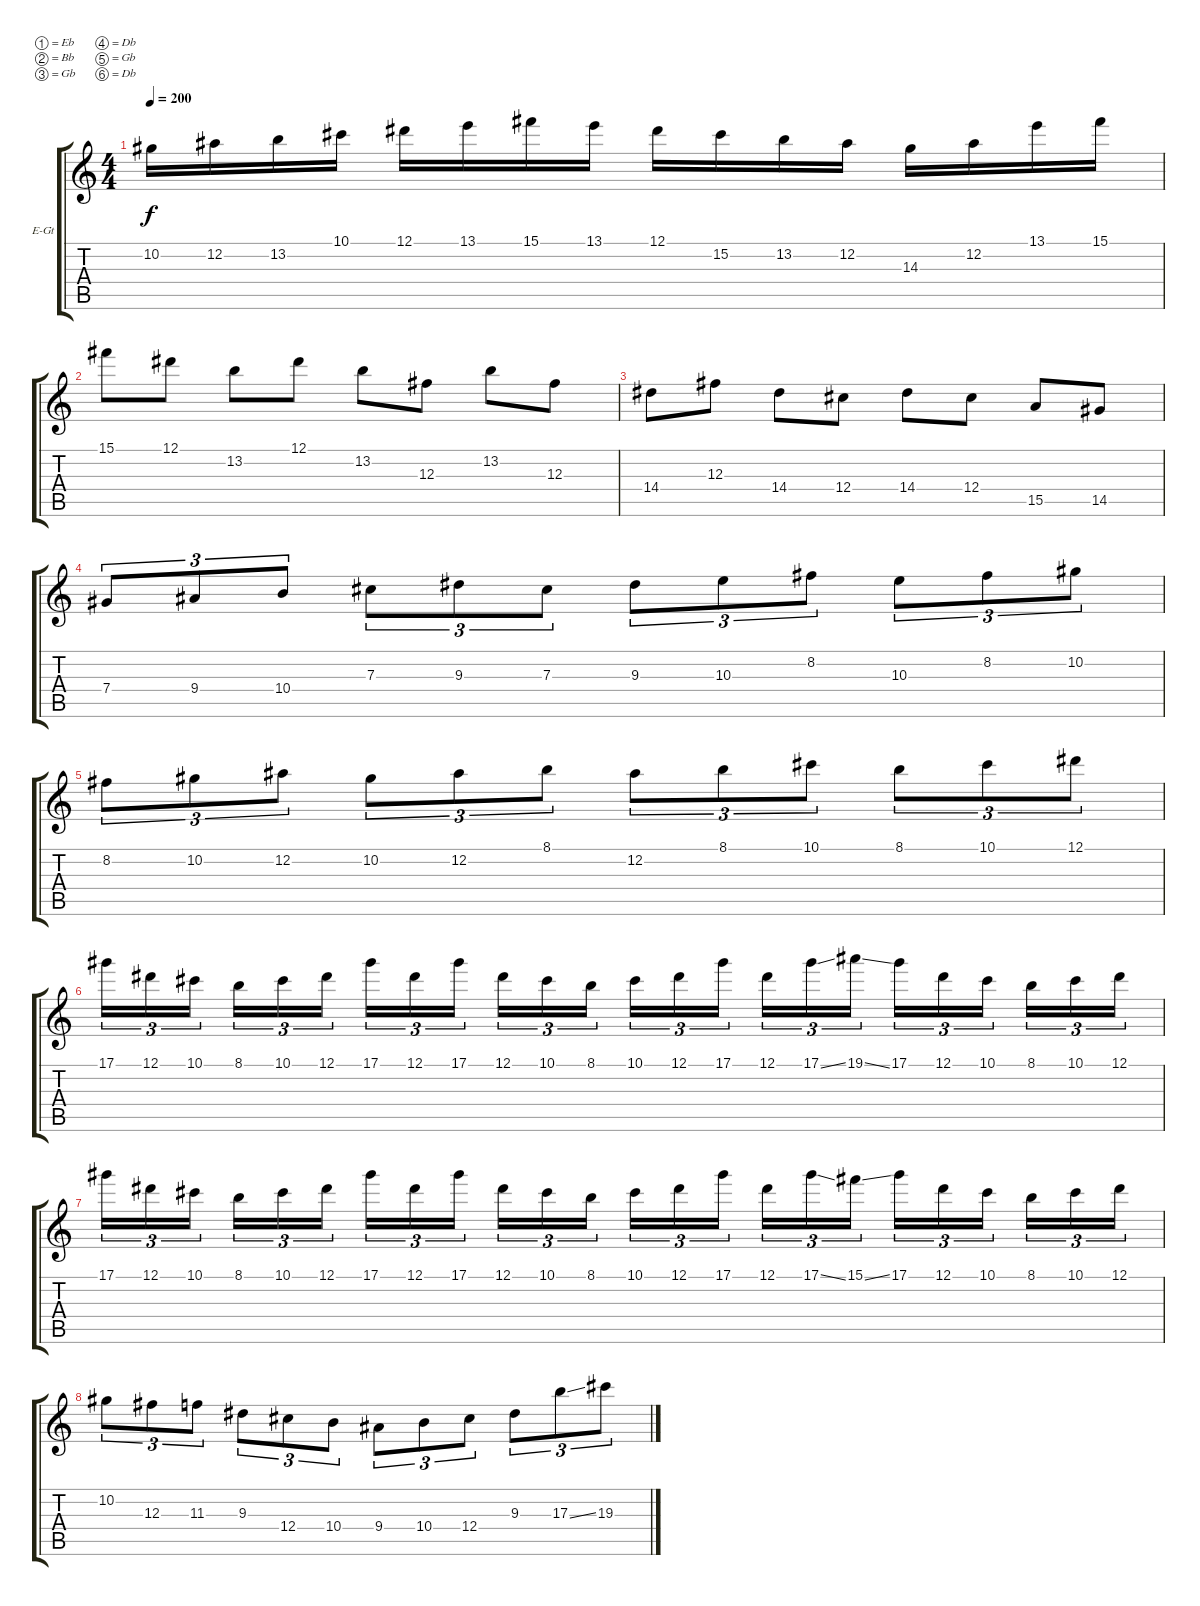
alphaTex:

\bracketExtendMode groupsimilarinstruments
\firstSystemTrackNameOrientation horizontal
\otherSystemsTrackNameOrientation horizontal
\track ("Jake" "E-Gt") {instrument distortionguitar}
\staff {score tabs}
\tuning (Eb4 Bb3 Gb3 Db3 Gb2 Db2)
\ts (4 4)
\tempo 200
\clef g2
\ks c
10.2.16{dy f} 12.2.16 13.2.16 10.1.16 12.1.16 13.1.16 15.1.16 13.1.16 12.1.16 15.2.16 13.2.16 12.2.16 14.3.16 12.2.16 13.1.16 15.1.16 |
15.1.8 12.1.8 13.2.8 12.1.8 13.2.8 12.3.8 13.2.8 12.3.8 |
14.4.8 12.3.8 14.4.8 12.4.8 14.4.8 12.4.8 15.5.8 14.5.8 |
7.4.8{tu (3 2)} 9.4.8{tu (3 2)} 10.4.8{tu (3 2)} 7.3.8{tu (3 2)} 9.3.8{tu (3 2)} 7.3.8{tu (3 2)} 9.3.8{tu (3 2)} 10.3.8{tu (3 2)} 8.2.8{tu (3 2)} 10.3.8{tu (3 2)} 8.2.8{tu (3 2)} 10.2.8{tu (3 2)} |
8.2.8{tu (3 2)} 10.2.8{tu (3 2)} 12.2.8{tu (3 2)} 10.2.8{tu (3 2)} 12.2.8{tu (3 2)} 8.1.8{tu (3 2)} 12.2.8{tu (3 2)} 8.1.8{tu (3 2)} 10.1.8{tu (3 2)} 8.1.8{tu (3 2)} 10.1.8{tu (3 2)} 12.1.8{tu (3 2)} |
17.1.16{tu (3 2)} 12.1.16{tu (3 2)} 10.1.16{tu (3 2)} 8.1.16{tu (3 2)} 10.1.16{tu (3 2)} 12.1.16{tu (3 2)} 17.1.16{tu (3 2)} 12.1.16{tu (3 2)} 17.1.16{tu (3 2)} 12.1.16{tu (3 2)} 10.1.16{tu (3 2)} 8.1.16{tu (3 2)} 10.1.16{tu (3 2)} 12.1.16{tu (3 2)} 17.1.16{tu (3 2)} 12.1.16{tu (3 2)} 17.1{ss}.16{tu (3 2)} 19.1{ss}.16{tu (3 2)} 17.1.16{tu (3 2)} 12.1.16{tu (3 2)} 10.1.16{tu (3 2)} 8.1.16{tu (3 2)} 10.1.16{tu (3 2)} 12.1.16{tu (3 2)} |
17.1.16{tu (3 2)} 12.1.16{tu (3 2)} 10.1.16{tu (3 2)} 8.1.16{tu (3 2)} 10.1.16{tu (3 2)} 12.1.16{tu (3 2)} 17.1.16{tu (3 2)} 12.1.16{tu (3 2)} 17.1.16{tu (3 2)} 12.1.16{tu (3 2)} 10.1.16{tu (3 2)} 8.1.16{tu (3 2)} 10.1.16{tu (3 2)} 12.1.16{tu (3 2)} 17.1.16{tu (3 2)} 12.1.16{tu (3 2)} 17.1{ss}.16{tu (3 2)} 15.1{ss}.16{tu (3 2)} 17.1.16{tu (3 2)} 12.1.16{tu (3 2)} 10.1.16{tu (3 2)} 8.1.16{tu (3 2)} 10.1.16{tu (3 2)} 12.1.16{tu (3 2)} |
10.2.8{tu (3 2)} 12.3.8{tu (3 2)} 11.3.8{tu (3 2)} 9.3.8{tu (3 2)} 12.4.8{tu (3 2)} 10.4.8{tu (3 2)} 9.4.8{tu (3 2)} 10.4.8{tu (3 2)} 12.4.8{tu (3 2)} 9.3.8{tu (3 2)} 17.3{ss}.8{tu (3 2)} 19.3.8{tu (3 2)}
